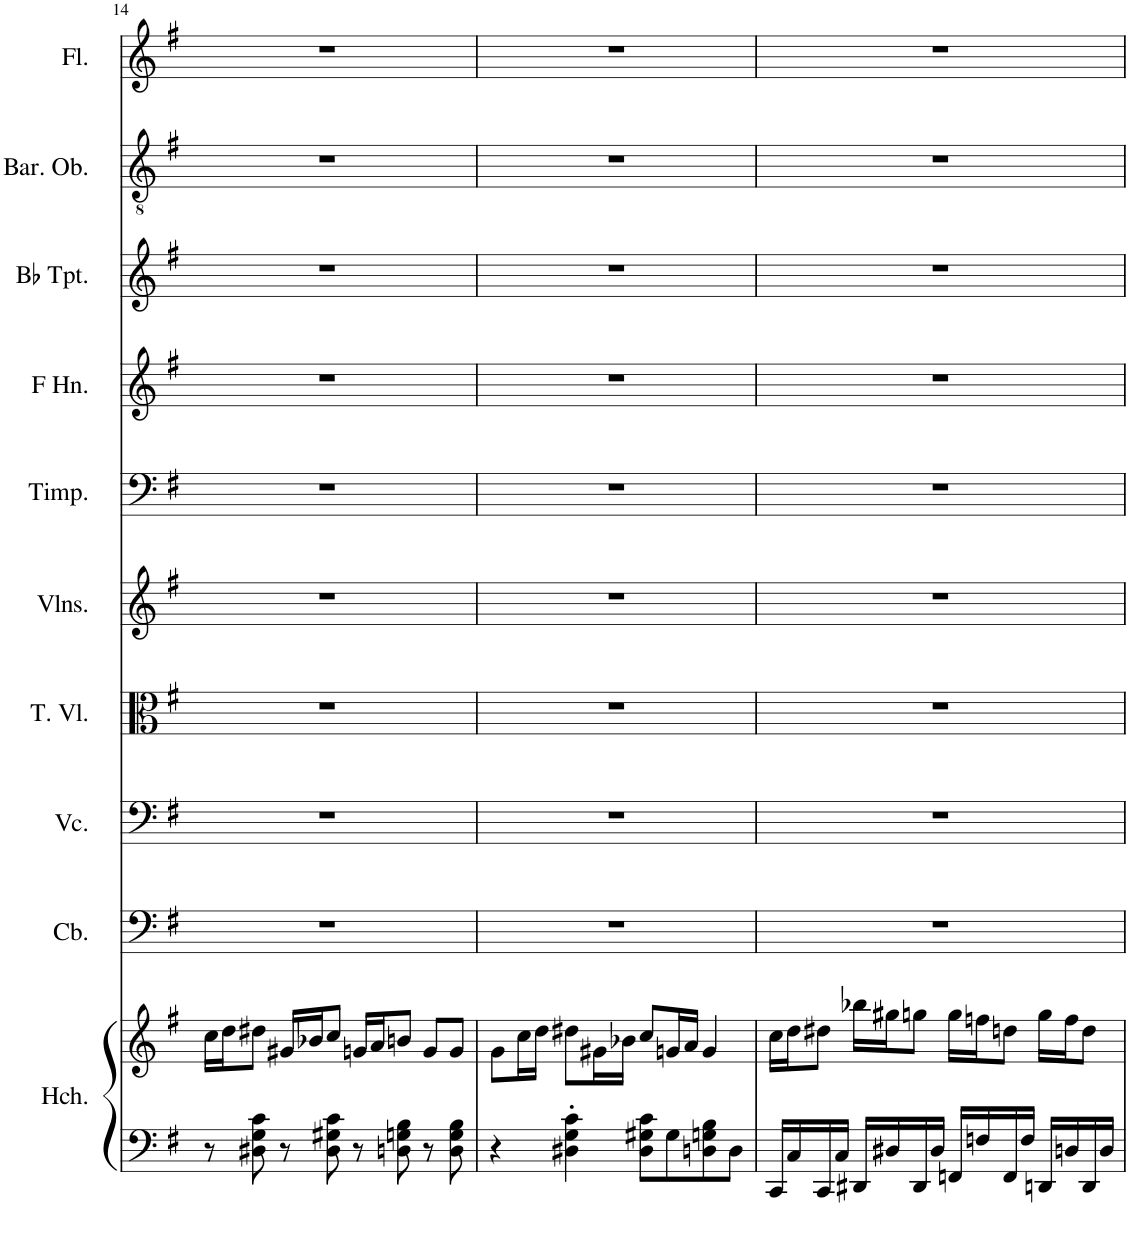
**kern	**kern	**kern	**kern	**kern	**kern	**kern	**kern	**kern	**kern	**kern
*part10	*part10	*part9	*part8	*part7	*part6	*part5	*part4	*part3	*part2	*part1
*staff11	*staff10	*staff9	*staff8	*staff7	*staff6	*staff5	*staff4	*staff3	*staff2	*staff1
*I"Harpsichord	*	*I"Contrabass, Cb.	*I"Violoncello, Vcl.	*I"Tenor Viol, Vla.	*I"Violins, Vl.I	*I"Timpani, Tp.	*I"Horn in F, Hn.	*I"Bb Trumpet, Tr.	*I"Baritone Oboe, Ob.	*I"Flute, Fl.
*I'Hch.	*	*I'Cb.	*I'Vc.	*I'T. Vl.	*I'Vlns.	*I'Timp.	*I'F Hn.	*I'Bb Tpt.	*I'Bar. Ob.	*I'Fl.
!!LO:PB:g=z
*clefF4	*clefG2	*clefF4	*clefF4	*clefC3	*clefG2	*clefF4	*clefG2	*clefG2	*clefGv2	*clefG2
*	*	*Trd7c12	*	*	*	*	*Trd4c7	*Trd1c2	*	*
*k[f#]	*k[f#]	*k[f#]	*k[f#]	*k[f#]	*k[f#]	*k[f#]	*k[f#]	*k[f#]	*k[f#]	*k[f#]
*M4/4	*M4/4	*M4/4	*M4/4	*M4/4	*M4/4	*M4/4	*M4/4	*M4/4	*M4/4	*M4/4
=14	=14	=14	=14	=14	=14	=14	=14	=14	=14	=14
8r	16cc\LL	1r	1r	1r	1r	1r	1r	1r	1r	1r
.	16dd\J	.	.	.	.	.	.	.	.	.
8D#X\ 8G\ 8c\	8dd#X\J	.	.	.	.	.	.	.	.	.
8r	16g#X/LL	.	.	.	.	.	.	.	.	.
.	16b-X/J	.	.	.	.	.	.	.	.	.
8D#\ 8G#X\ 8c\	8cc/J	.	.	.	.	.	.	.	.	.
8r	16gn/LL	.	.	.	.	.	.	.	.	.
.	16a/J	.	.	.	.	.	.	.	.	.
8Dn\ 8Gn\ 8B\	8bn/J	.	.	.	.	.	.	.	.	.
8r	8g/L	.	.	.	.	.	.	.	.	.
8D\ 8G\ 8B\	8g/J	.	.	.	.	.	.	.	.	.
=15	=15	=15	=15	=15	=15	=15	=15	=15	=15	=15
4r	8g\L	1r	1r	1r	1r	1r	1r	1r	1r	1r
.	16cc\L	.	.	.	.	.	.	.	.	.
.	16dd\JJ	.	.	.	.	.	.	.	.	.
4D#X\' 4G\' 4c\'	8dd#X\L	.	.	.	.	.	.	.	.	.
.	16g#X\L	.	.	.	.	.	.	.	.	.
.	16b-X\JJ	.	.	.	.	.	.	.	.	.
8D#\ 8G#X\ 8c\L	8cc/L	.	.	.	.	.	.	.	.	.
8G#\	16gn/L	.	.	.	.	.	.	.	.	.
.	16a/JJ	.	.	.	.	.	.	.	.	.
8Dn\ 8Gn\ 8B\	4g/	.	.	.	.	.	.	.	.	.
8D\J	.	.	.	.	.	.	.	.	.	.
=16	=16	=16	=16	=16	=16	=16	=16	=16	=16	=16
16CC/LL	16cc\LL	1r	1r	1r	1r	1r	1r	1r	1r	1r
16C/	16dd\J	.	.	.	.	.	.	.	.	.
16CC/	8dd#X\J	.	.	.	.	.	.	.	.	.
16C/JJ	.	.	.	.	.	.	.	.	.	.
16DD#X/LL	16bb-X\LL	.	.	.	.	.	.	.	.	.
16D#X/	16gg#X\J	.	.	.	.	.	.	.	.	.
16DD#/	8ggn\J	.	.	.	.	.	.	.	.	.
16D#/JJ	.	.	.	.	.	.	.	.	.	.
16FFn/LL	16gg\LL	.	.	.	.	.	.	.	.	.
16Fn/	16ffn\J	.	.	.	.	.	.	.	.	.
16FF/	8ddn\J	.	.	.	.	.	.	.	.	.
16F/JJ	.	.	.	.	.	.	.	.	.	.
16DDn/LL	16gg\LL	.	.	.	.	.	.	.	.	.
16Dn/	16ff\J	.	.	.	.	.	.	.	.	.
16DD/	8dd\J	.	.	.	.	.	.	.	.	.
16D/JJ	.	.	.	.	.	.	.	.	.	.
=	=	=	=	=	=	=	=	=	=	=
*-	*-	*-	*-	*-	*-	*-	*-	*-	*-	*-
